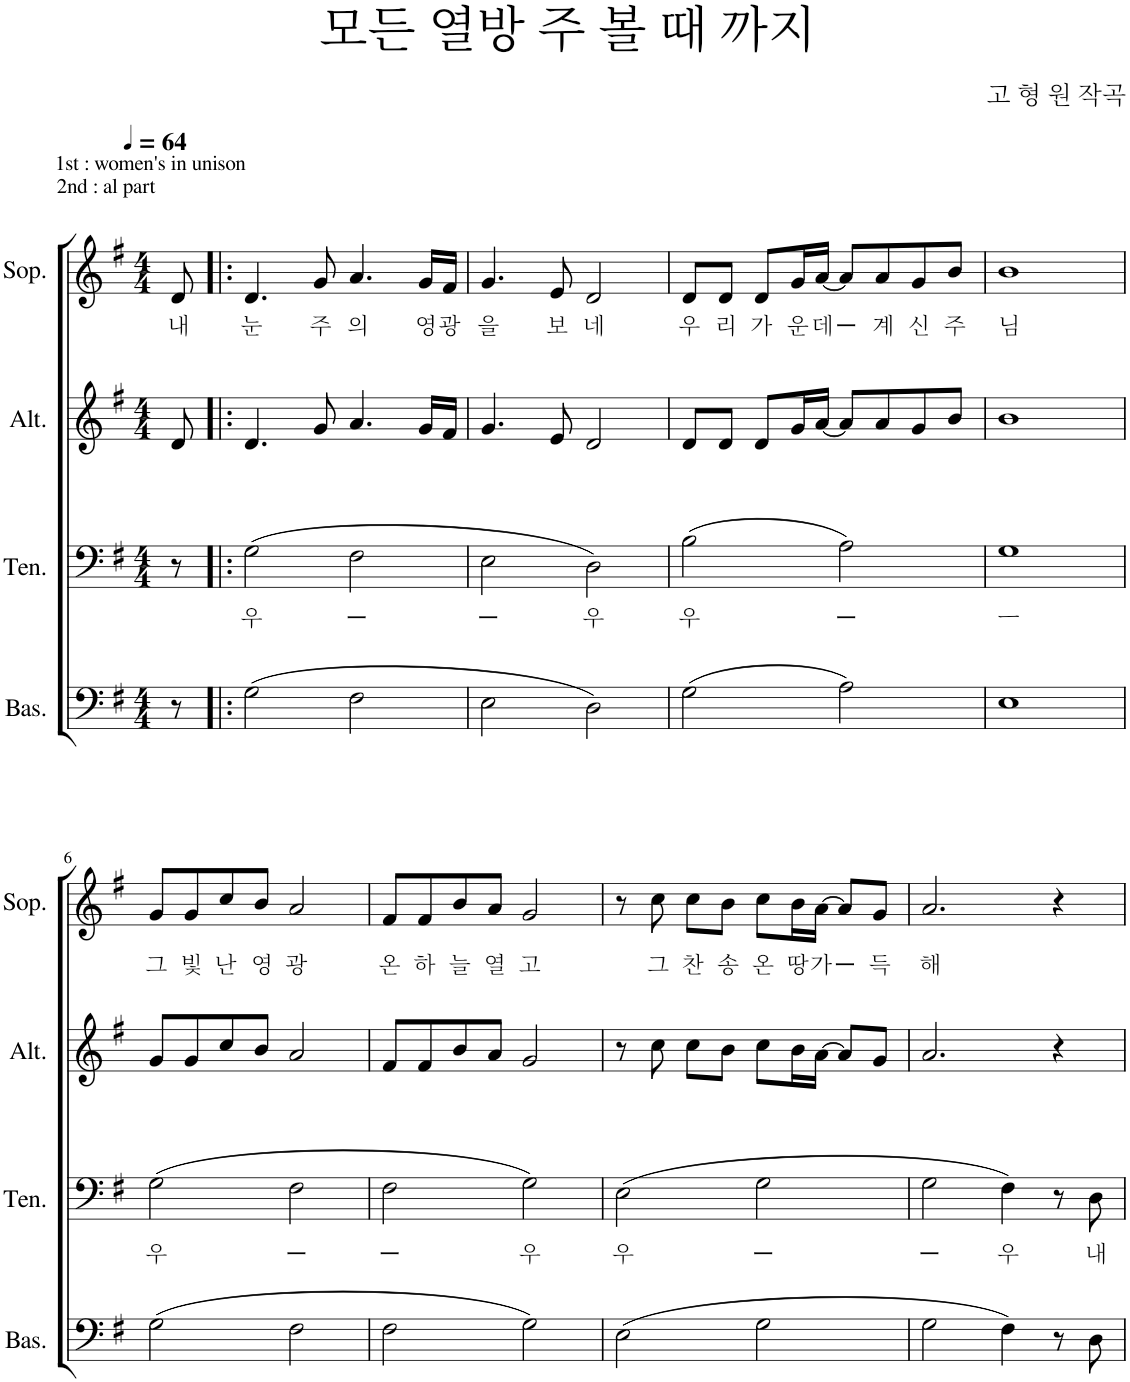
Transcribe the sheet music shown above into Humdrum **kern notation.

**kern	**kern	**text	**kern	**kern	**text
*part4	*part3	*part3	*part2	*part1	*part1
*staff4	*staff3	*staff3	*staff2	*staff1	*staff1
*I"Bas.	*I"Ten.	*	*I"Alt.	*I"Sop.	*
*I'Bas.	*I'Ten.	*	*I'Alt.	*I'Sop.	*
*clefF4	*clefF4	*	*clefG2	*clefG2	*
*k[f#]	*k[f#]	*	*k[f#]	*k[f#]	*
*M4/4	*M4/4	*	*M4/4	*M4/4	*
=1	=1	=1	=1	=1	=1
!	!	!	!	!LO:TX:a:t=1st &colon; women's in unison	!
!	!	!	!	!LO:TX:a:t=2nd &colon; al part	!
!	!	!	!	!LO:TX:a:B:t=𝅘𝅥 = 64	!
!	!	!	!	!	!LO:LY:b
8r	8r	.	8d/	8d/	내
=2!|:	=2!|:	=2!|:	=2!|:	=2!|:	=2!|:
!	!	!LO:LY:b	!	!	!LO:LY:b
(2G\	(2G\	우	4.d/	4.d/	눈
!	!	!	!	!	!LO:LY:b
.	.	.	8g/	8g/	주
!	!	!LO:LY:b	!	!	!LO:LY:b
2F#\	2F#\	ー	4.a/	4.a/	의
!	!	!	!	!	!LO:LY:b
.	.	.	16g/LL	16g/LL	영
!	!	!	!	!	!LO:LY:b
.	.	.	16f#/JJ	16f#/JJ	광
=3	=3	=3	=3	=3	=3
!	!	!LO:LY:b	!	!	!LO:LY:b
2E\	2E\	ー	4.g/	4.g/	을
!	!	!	!	!	!LO:LY:b
.	.	.	8e/	8e/	보
!	!	!LO:LY:b	!	!	!LO:LY:b
2D\)	2D\)	우	2d/	2d/	네
=4	=4	=4	=4	=4	=4
!	!	!LO:LY:b	!	!	!LO:LY:b
(2G\	(2B\	우	8d/L	8d/L	우
!	!	!	!	!	!LO:LY:b
.	.	.	8d/J	8d/J	리
!	!	!	!	!	!LO:LY:b
.	.	.	8d/L	8d/L	가
!	!	!	!	!	!LO:LY:b
.	.	.	16g/L	16g/L	운
!	!	!	!	!	!LO:LY:b
.	.	.	[16a/JJ	[16a/JJ	데
!	!	!LO:LY:b	!	!	!LO:LY:b
2A\)	2A\)	ー	8a/L]	8a/L]	ー
!	!	!	!	!	!LO:LY:b
.	.	.	8a/	8a/	계
!	!	!	!	!	!LO:LY:b
.	.	.	8g/	8g/	신
!	!	!	!	!	!LO:LY:b
.	.	.	8b/J	8b/J	주
=5	=5	=5	=5	=5	=5
!	!	!LO:LY:b	!	!	!LO:LY:b
1E	1G	ㅡ	1b	1b	님
!!LO:LB:g=z
=6	=6	=6	=6	=6	=6
!	!	!LO:LY:b	!	!	!LO:LY:b
(2G\	(2G\	우	8g/L	8g/L	그
!	!	!	!	!	!LO:LY:b
.	.	.	8g/	8g/	빛
!	!	!	!	!	!LO:LY:b
.	.	.	8cc/	8cc/	난
!	!	!	!	!	!LO:LY:b
.	.	.	8b/J	8b/J	영
!	!	!LO:LY:b	!	!	!LO:LY:b
2F#\	2F#\	ー	2a/	2a/	광
=7	=7	=7	=7	=7	=7
!	!	!LO:LY:b	!	!	!LO:LY:b
2F#\	2F#\	ー	8f#/L	8f#/L	온
!	!	!	!	!	!LO:LY:b
.	.	.	8f#/	8f#/	하
!	!	!	!	!	!LO:LY:b
.	.	.	8b/	8b/	늘
!	!	!	!	!	!LO:LY:b
.	.	.	8a/J	8a/J	열
!	!	!LO:LY:b	!	!	!LO:LY:b
2G\)	2G\)	우	2g/	2g/	고
=8	=8	=8	=8	=8	=8
!	!	!LO:LY:b	!	!	!
(2E\	(2E\	우	8r	8r	.
!	!	!	!	!	!LO:LY:b
.	.	.	8cc\	8cc\	그
!	!	!	!	!	!LO:LY:b
.	.	.	8cc\L	8cc\L	찬
!	!	!	!	!	!LO:LY:b
.	.	.	8b\J	8b\J	송
!	!	!LO:LY:b	!	!	!LO:LY:b
2G\	2G\	ー	8cc\L	8cc\L	온
!	!	!	!	!	!LO:LY:b
.	.	.	16b\L	16b\L	땅
!	!	!	!	!	!LO:LY:b
.	.	.	[16a\JJ	[16a\JJ	가
!	!	!	!	!	!LO:LY:b
.	.	.	8a/L]	8a/L]	ー
!	!	!	!	!	!LO:LY:b
.	.	.	8g/J	8g/J	득
=9	=9	=9	=9	=9	=9
!	!	!LO:LY:b	!	!	!LO:LY:b
2G\	2G\	ー	2.a/	2.a/	해
!	!	!LO:LY:b	!	!	!
4F#\)	4F#\)	우	.	.	.
8r	8r	.	4r	4r	.
!	!	!LO:LY:b	!	!	!
8D\	8D\	내	.	.	.
=	=	=	=	=	=
*-	*-	*-	*-	*-	*-
